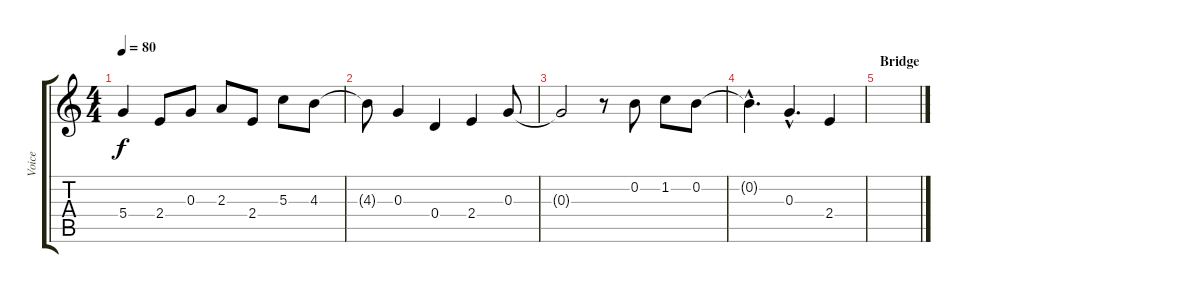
\track ("Voice" "Voice") {instrument contrabass}
\staff {score tabs}
\tuning (E4 B3 G3 D3 A2 E2) {hide}
\ts (4 4)
\tempo 80
\clef g2
\ks c
5.4.4{dy f} 2.4.8 0.3.8 2.3.8 2.4.8 5.3.8 4.3.8 |
4.3{t}.8 0.3.4 0.4.4 2.4.4 0.3.8 |
0.3{t}.2 r.8 0.2.8 1.2.8 0.2.8 |
0.2{hac t}.4{d} 0.3{hac}.4{d} 2.4.4 |
\section ("" "Bridge")
